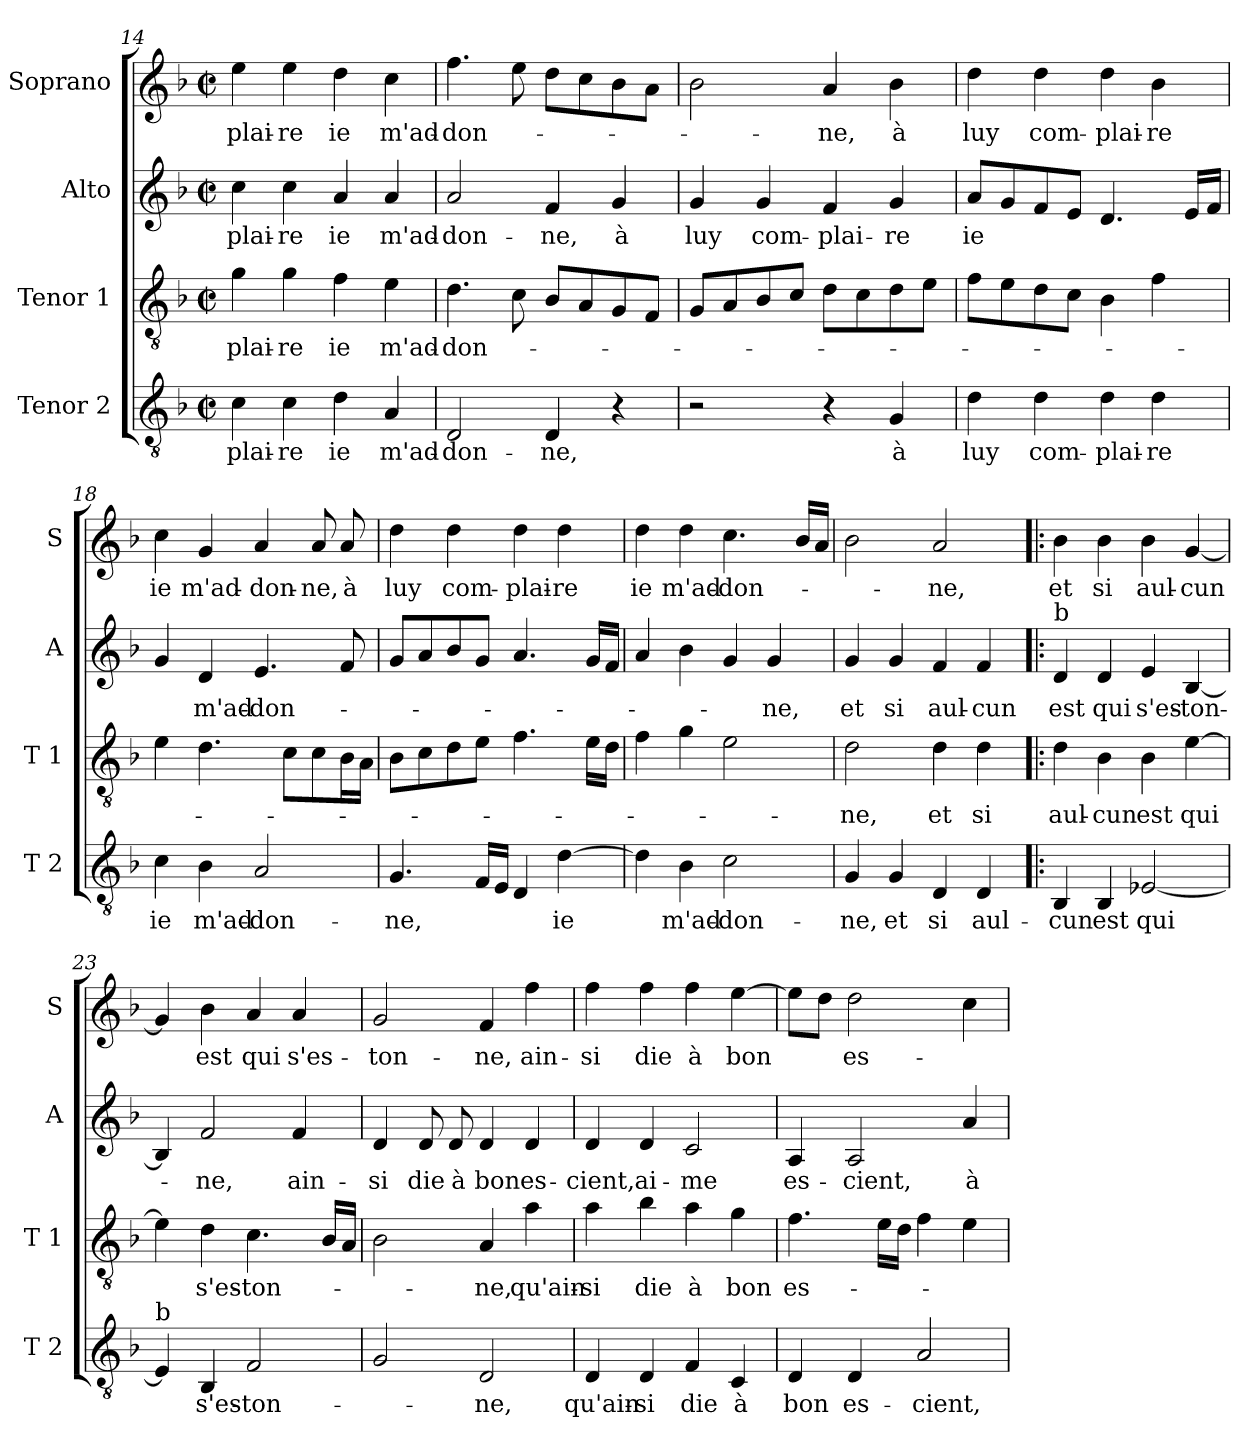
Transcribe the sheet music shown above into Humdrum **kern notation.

**kern	**text	**kern	**text	**kern	**text	**kern	**text
*part4	*part4	*part3	*part3	*part2	*part2	*part1	*part1
*staff4	*staff4	*staff3	*staff3	*staff2	*staff2	*staff1	*staff1
*I"Tenor 2	*	*I"Tenor 1	*	*I"Alto	*	*I"Soprano	*
*I'T 2	*	*I'T 1	*	*I'A	*	*I'S	*
*clefGv2	*	*clefGv2	*	*clefG2	*	*clefG2	*
*k[b-]	*	*k[b-]	*	*k[b-]	*	*k[b-]	*
*F:	*	*F:	*	*F:	*	*F:	*
*M2/2	*	*M2/2	*	*M2/2	*	*M2/2	*
*met(c|)	*	*met(c|)	*	*met(c|)	*	*met(c|)	*
=14	=14	=14	=14	=14	=14	=14	=14
!	!LO:LY:b	!	!LO:LY:b	!	!LO:LY:b	!	!LO:LY:b
4c\	-plai-	4g\	-plai-	4cc\	-plai-	4ee\	-plai-
!	!LO:LY:b	!	!LO:LY:b	!	!LO:LY:b	!	!LO:LY:b
4c\	-re	4g\	-re	4cc\	-re	4ee\	-re
!	!LO:LY:b	!	!LO:LY:b	!	!LO:LY:b	!	!LO:LY:b
4d\	ie	4f\	ie	4a/	ie	4dd\	ie
!	!LO:LY:b	!	!LO:LY:b	!	!LO:LY:b	!	!LO:LY:b
4A/	m'ad-	4e\	m'ad-	4a/	m'ad-	4cc\	m'ad-
=15	=15	=15	=15	=15	=15	=15	=15
!	!LO:LY:b	!	!LO:LY:b	!	!LO:LY:b	!	!LO:LY:b
2D/	-don-	4.d\	-don-	2a/	-don-	4.ff\	-don-
.	.	8c\	.	.	.	8ee\	.
!	!LO:LY:b	!	!	!	!LO:LY:b	!	!
4D/	-ne,	8B-/L	.	4f/	-ne,	8dd\L	.
.	.	8A/	.	.	.	8cc\	.
!	!	!	!	!	!LO:LY:b	!	!
4r	.	8G/	.	4g/	à	8b-\	.
.	.	8F/J	.	.	.	8a\J	.
!!LO:LB:g=z
=16	=16	=16	=16	=16	=16	=16	=16
!	!	!	!	!	!LO:LY:b	!	!
2r	.	8G/L	.	4g/	luy	2b-\	.
.	.	8A/	.	.	.	.	.
!	!	!	!	!	!LO:LY:b	!	!
.	.	8B-/	.	4g/	com-	.	.
.	.	8c/J	.	.	.	.	.
!	!	!	!	!	!LO:LY:b	!	!LO:LY:b
4r	.	8d\L	.	4f/	-plai-	4a/	-ne,
.	.	8c\	.	.	.	.	.
!	!LO:LY:b	!	!	!	!LO:LY:b	!	!LO:LY:b
4G/	à	8d\	.	4g/	-re	4b-\	à
.	.	8e\J	.	.	.	.	.
=17	=17	=17	=17	=17	=17	=17	=17
!	!LO:LY:b	!	!	!	!LO:LY:b	!	!LO:LY:b
4d\	luy	8f\L	.	8a/L	ie	4dd\	luy
.	.	8e\	.	8g/	.	.	.
!	!LO:LY:b	!	!	!	!	!	!LO:LY:b
4d\	com-	8d\	.	8f/	.	4dd\	com-
.	.	8c\J	.	8e/J	.	.	.
!	!LO:LY:b	!	!	!	!	!	!LO:LY:b
4d\	-plai-	4B-\	.	4.d/	.	4dd\	-plai-
!	!LO:LY:b	!	!	!	!	!	!LO:LY:b
4d\	-re	4f\	.	.	.	4b-\	-re
.	.	.	.	16e/LL	.	.	.
.	.	.	.	16f/JJ	.	.	.
=18	=18	=18	=18	=18	=18	=18	=18
!	!LO:LY:b	!	!	!	!	!	!LO:LY:b
4c\	ie	4e\	.	4g/	.	4cc\	ie
!	!LO:LY:b	!	!	!	!LO:LY:b	!	!LO:LY:b
4B-\	m'ad-	4.d\	.	4d/	m'ad-	4g/	m'ad-
!	!LO:LY:b	!	!	!	!LO:LY:b	!	!LO:LY:b
2A/	-don-	.	.	4.e/	-don-	4a/	-don-
.	.	8c\L	.	.	.	.	.
!	!	!	!	!	!	!	!LO:LY:b
.	.	8c\	.	.	.	8a/	-ne,
!	!	!	!	!	!	!	!LO:LY:b
.	.	16B-\L	.	8f/	.	8a/	à
.	.	16A\JJ	.	.	.	.	.
=19	=19	=19	=19	=19	=19	=19	=19
!	!LO:LY:b	!	!	!	!	!	!LO:LY:b
4.G/	-ne,	8B-\L	.	8g/L	.	4dd\	luy
.	.	8c\	.	8a/	.	.	.
!	!	!	!	!	!	!	!LO:LY:b
.	.	8d\	.	8b-/	.	4dd\	com-
16F/LL	.	8e\J	.	8g/J	.	.	.
16E/JJ	.	.	.	.	.	.	.
!	!	!	!	!	!	!	!LO:LY:b
4D/	.	4.f\	.	4.a/	.	4dd\	-plai-
!	!LO:LY:b	!	!	!	!	!	!LO:LY:b
[4d\	ie	.	.	.	.	4dd\	-re
.	.	16e\LL	.	16g/LL	.	.	.
.	.	16d\JJ	.	16f/JJ	.	.	.
=20	=20	=20	=20	=20	=20	=20	=20
!	!	!	!	!	!	!	!LO:LY:b
4d\]	.	4f\	.	4a/	.	4dd\	ie
!	!LO:LY:b	!	!	!	!	!	!LO:LY:b
4B-\	m'ad-	4g\	.	4b-\	.	4dd\	m'ad-
!	!LO:LY:b	!	!	!	!	!	!LO:LY:b
2c\	-don-	2e\	.	4g/	.	4.cc\	-don-
!	!	!	!	!	!LO:LY:b	!	!
.	.	.	.	4g/	-ne,	.	.
.	.	.	.	.	.	16b-/LL	.
.	.	.	.	.	.	16a/JJ	.
!!LO:LB:g=z
=21	=21	=21	=21	=21	=21	=21	=21
!	!LO:LY:b	!	!LO:LY:b	!	!LO:LY:b	!	!
4G/	-ne,	2d\	-ne,	4g/	et	2b-\	.
!	!LO:LY:b	!	!	!	!LO:LY:b	!	!
4G/	et	.	.	4g/	si	.	.
!	!LO:LY:b	!	!LO:LY:b	!	!LO:LY:b	!	!LO:LY:b
4D/	si	4d\	et	4f/	aul-	2a/	-ne,
!	!LO:LY:b	!	!LO:LY:b	!	!LO:LY:b	!	!
4D/	aul-	4d\	si	4f/	-cun	.	.
=22!|:	=22!|:	=22!|:	=22!|:	=22!|:	=22!|:	=22!|:	=22!|:
!	!	!	!	!LO:TX:a:t=b	!	!	!
!	!LO:LY:b	!	!LO:LY:b	!	!LO:LY:b	!	!LO:LY:b
4BB-/	-cun	4d\	aul-	4d/	est	4b-\	et
!	!LO:LY:b	!	!LO:LY:b	!	!LO:LY:b	!	!LO:LY:b
4BB-/	est	4B-\	-cun	4d/	qui	4b-\	si
!	!LO:LY:b	!	!LO:LY:b	!	!LO:LY:b	!	!LO:LY:b
[2E-X/	qui	4B-\	est	4e/	s'es-	4b-\	aul-
!	!	!	!LO:LY:b	!	!LO:LY:b	!	!LO:LY:b
.	.	[4e\	qui	[4B-/	-ton-	[4g/	-cun
=23	=23	=23	=23	=23	=23	=23	=23
!LO:TX:a:t=b	!	!	!	!	!	!	!
4E-/]	.	4e\]	.	4B-/]	.	4g/]	.
!	!LO:LY:b	!	!LO:LY:b	!	!LO:LY:b	!	!LO:LY:b
4BB-/	s'es-	4d\	s'es-	2f/	-ne,	4b-\	est
!	!LO:LY:b	!	!LO:LY:b	!	!	!	!LO:LY:b
2F/	-ton-	4.c\	-ton-	.	.	4a/	qui
!	!	!	!	!	!LO:LY:b	!	!LO:LY:b
.	.	.	.	4f/	ain-	4a/	s'es-
.	.	16B-/LL	.	.	.	.	.
.	.	16A/JJ	.	.	.	.	.
=24	=24	=24	=24	=24	=24	=24	=24
!	!	!	!	!	!LO:LY:b	!	!LO:LY:b
2G/	.	2B-\	.	4d/	-si	2g/	-ton-
!	!	!	!	!	!LO:LY:b	!	!
.	.	.	.	8d/	die	.	.
!	!	!	!	!	!LO:LY:b	!	!
.	.	.	.	8d/	à	.	.
!	!LO:LY:b	!	!LO:LY:b	!	!LO:LY:b	!	!LO:LY:b
2D/	-ne,	4A/	-ne,	4d/	bon	4f/	-ne,
!	!	!	!LO:LY:b	!	!LO:LY:b	!	!LO:LY:b
.	.	4a\	qu'ain-	4d/	es-	4ff\	ain-
=25	=25	=25	=25	=25	=25	=25	=25
!	!LO:LY:b	!	!LO:LY:b	!	!LO:LY:b	!	!LO:LY:b
4D/	qu'ain-	4a\	-si	4d/	-cient,	4ff\	-si
!	!LO:LY:b	!	!LO:LY:b	!	!LO:LY:b	!	!LO:LY:b
4D/	-si	4b-\	die	4d/	ai-	4ff\	die
!	!LO:LY:b	!	!LO:LY:b	!	!LO:LY:b	!	!LO:LY:b
4F/	die	4a\	à	2c/	-me	4ff\	à
!	!LO:LY:b	!	!LO:LY:b	!	!	!	!LO:LY:b
4C/	à	4g\	bon	.	.	[4ee\	bon
!!LO:PB:g=z
=26	=26	=26	=26	=26	=26	=26	=26
!	!LO:LY:b	!	!LO:LY:b	!	!LO:LY:b	!	!
4D/	bon	4.f\	es-	4A/	es-	8ee\L]	.
.	.	.	.	.	.	8dd\J	.
!	!LO:LY:b	!	!	!	!LO:LY:b	!	!LO:LY:b
4D/	es-	.	.	2A/	-cient,	2dd\	es-
.	.	16e\LL	.	.	.	.	.
.	.	16d\JJ	.	.	.	.	.
!	!LO:LY:b	!	!	!	!	!	!
2A/	-cient,	4f\	.	.	.	.	.
!	!	!	!	!	!LO:LY:b	!	!
.	.	4e\	.	4a/	à	4cc\	.
=	=	=	=	=	=	=	=
*-	*-	*-	*-	*-	*-	*-	*-
